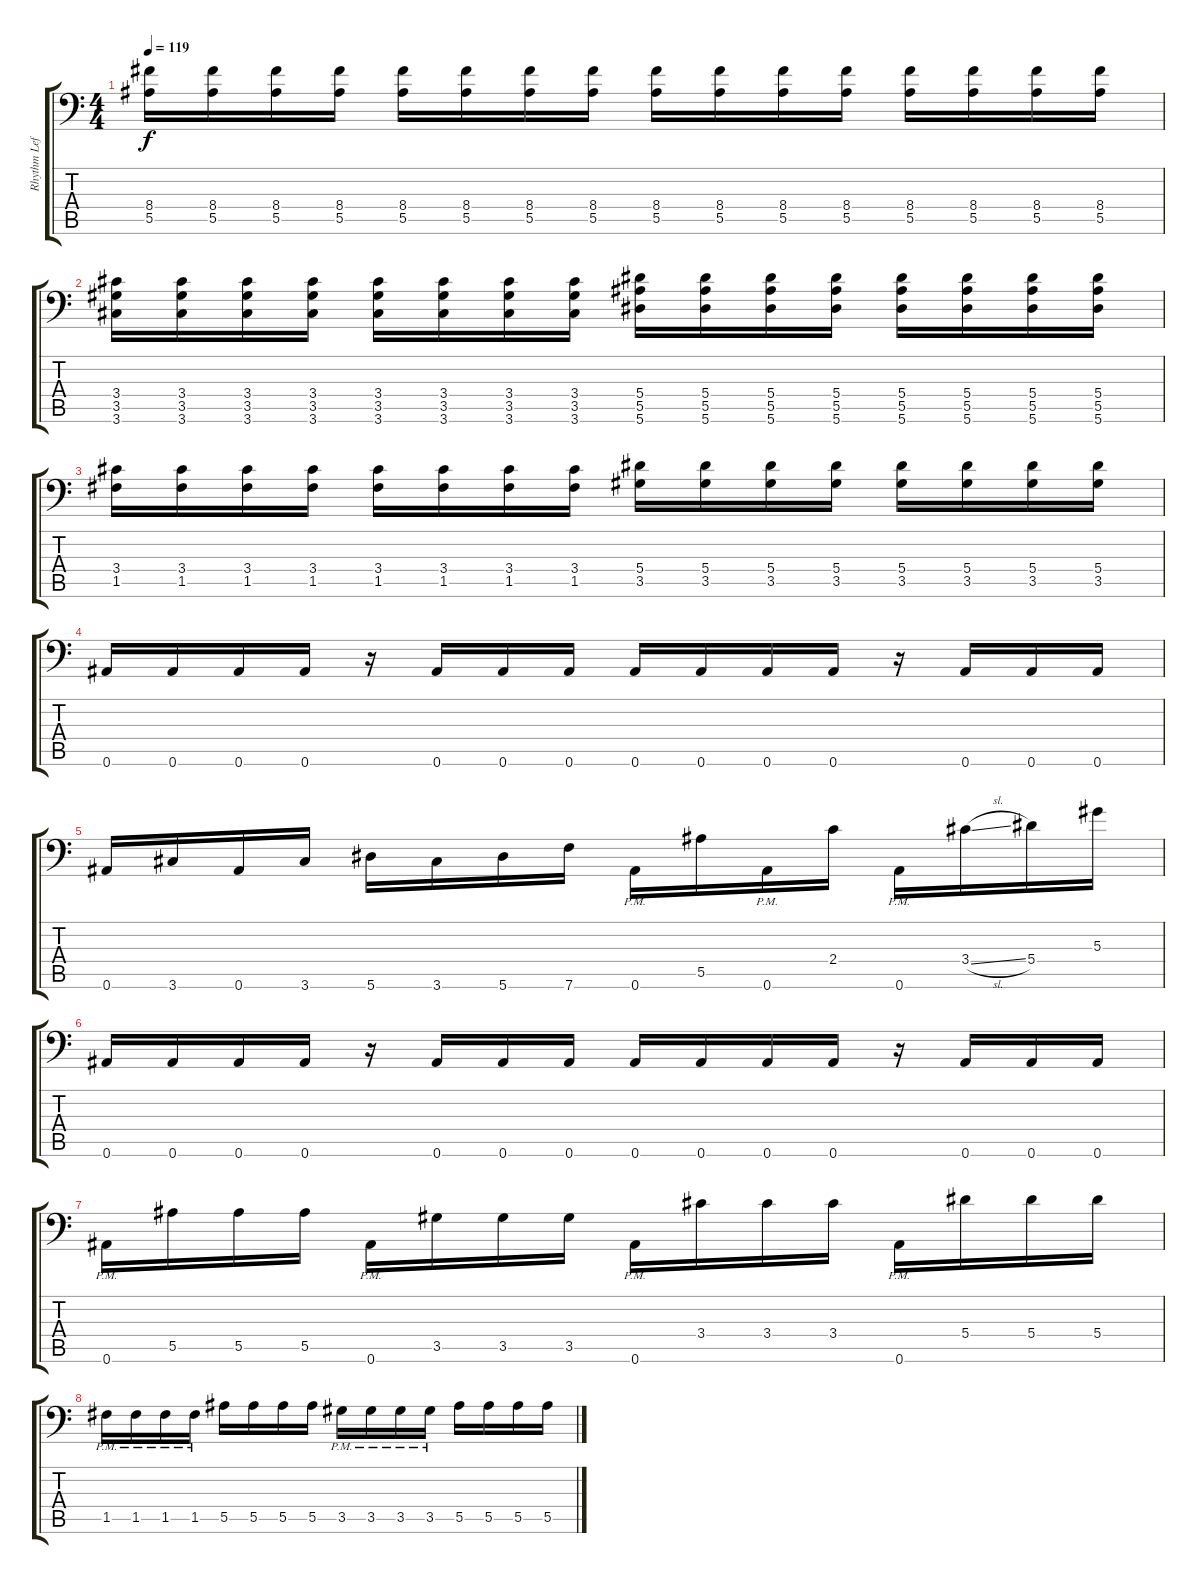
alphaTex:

\track ("Rhythm Left" "Rhythm Lef") {instrument distortionguitar}
\staff {score tabs}
\tuning (C4 G3 Eb3 Bb2 F2 Bb1) {hide}
\ts (4 4)
\tempo 119
\clef f4
\ks c
(8.4 5.5).16{dy f} (8.4 5.5).16 (8.4 5.5).16 (8.4 5.5).16 (8.4 5.5).16 (8.4 5.5).16 (8.4 5.5).16 (8.4 5.5).16 (8.4 5.5).16 (8.4 5.5).16 (8.4 5.5).16 (8.4 5.5).16 (8.4 5.5).16 (8.4 5.5).16 (8.4 5.5).16 (8.4 5.5).16 |
(3.4 3.5 3.6).16 (3.4 3.5 3.6).16 (3.4 3.5 3.6).16 (3.4 3.5 3.6).16 (3.4 3.5 3.6).16 (3.4 3.5 3.6).16 (3.4 3.5 3.6).16 (3.4 3.5 3.6).16 (5.4 5.5 5.6).16 (5.4 5.5 5.6).16 (5.4 5.5 5.6).16 (5.4 5.5 5.6).16 (5.4 5.5 5.6).16 (5.4 5.5 5.6).16 (5.4 5.5 5.6).16 (5.4 5.5 5.6).16 |
(3.4 1.5).16 (3.4 1.5).16 (3.4 1.5).16 (3.4 1.5).16 (3.4 1.5).16 (3.4 1.5).16 (3.4 1.5).16 (3.4 1.5).16 (5.4 3.5).16 (5.4 3.5).16 (5.4 3.5).16 (5.4 3.5).16 (5.4 3.5).16 (5.4 3.5).16 (5.4 3.5).16 (5.4 3.5).16 |
0.6.16 0.6.16 0.6.16 0.6.16 r.16 0.6.16 0.6.16 0.6.16 0.6.16 0.6.16 0.6.16 0.6.16 r.16 0.6.16 0.6.16 0.6.16 |
0.6.16 3.6.16 0.6.16 3.6.16 5.6.16 3.6.16 5.6.16 7.6.16 0.6{pm}.16 5.5.16 0.6{pm}.16 2.4.16 0.6{pm}.16 3.4{sl}.16 5.4.16 5.3.16 |
0.6.16 0.6.16 0.6.16 0.6.16 r.16 0.6.16 0.6.16 0.6.16 0.6.16 0.6.16 0.6.16 0.6.16 r.16 0.6.16 0.6.16 0.6.16 |
0.6{pm}.16 5.5.16 5.5.16 5.5.16 0.6{pm}.16 3.5.16 3.5.16 3.5.16 0.6{pm}.16 3.4.16 3.4.16 3.4.16 0.6{pm}.16 5.4.16 5.4.16 5.4.16 |
1.5{pm}.16 1.5{pm}.16 1.5{pm}.16 1.5{pm}.16 5.5.16 5.5.16 5.5.16 5.5.16 3.5{pm}.16 3.5{pm}.16 3.5{pm}.16 3.5{pm}.16 5.5.16 5.5.16 5.5.16 5.5.16
